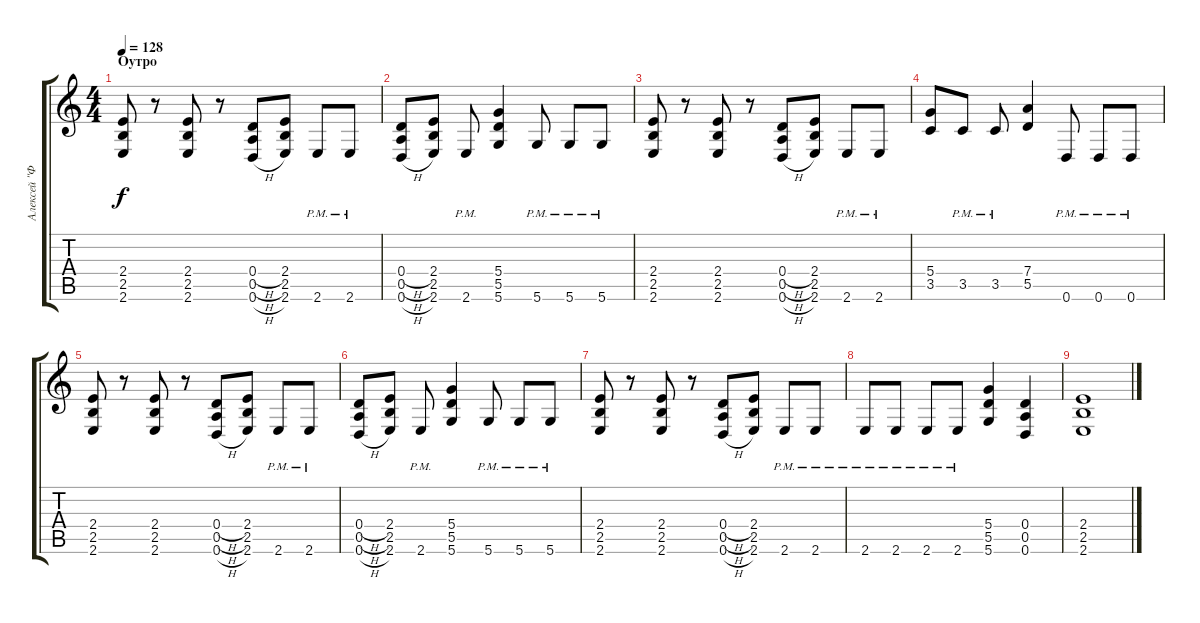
\track ("Алексей \"Феникс\" Аликин" "Алексей \"Ф") {instrument distortionguitar}
\staff {score tabs}
\tuning (E4 B3 G3 D3 A2 D2) {hide}
\ts (4 4)
\section ("" "Оутро")
\tempo 128
\clef g2
\ks c
(2.4 2.5 2.6).8{dy f} r.8 (2.4 2.5 2.6).8 r.8 (0.4{h} 0.5{h} 0.6{h}).8 (2.4 2.5 2.6).8 2.6{pm}.8 2.6{pm}.8 |
(0.4{h} 0.5{h} 0.6{h}).8 (2.4 2.5 2.6).8 2.6{pm}.8 (5.4 5.5 5.6).4 5.6{pm}.8 5.6{pm}.8 5.6{pm}.8 |
(2.4 2.5 2.6).8 r.8 (2.4 2.5 2.6).8 r.8 (0.4{h} 0.5{h} 0.6{h}).8 (2.4 2.5 2.6).8 2.6{pm}.8 2.6{pm}.8 |
(5.4 3.5).8 3.5{pm}.8 3.5{pm}.8 (7.4 5.5).4 0.6{pm}.8 0.6{pm}.8 0.6{pm}.8 |
(2.4 2.5 2.6).8 r.8 (2.4 2.5 2.6).8 r.8 (0.4{h} 0.5{h} 0.6{h}).8 (2.4 2.5 2.6).8 2.6{pm}.8 2.6{pm}.8 |
(0.4{h} 0.5{h} 0.6{h}).8 (2.4 2.5 2.6).8 2.6{pm}.8 (5.4 5.5 5.6).4 5.6{pm}.8 5.6{pm}.8 5.6{pm}.8 |
(2.4 2.5 2.6).8 r.8 (2.4 2.5 2.6).8 r.8 (0.4{h} 0.5{h} 0.6{h}).8 (2.4 2.5 2.6).8 2.6{pm}.8 2.6{pm}.8 |
2.6{pm}.8 2.6{pm}.8 2.6{pm}.8 2.6{pm}.8 (5.4 5.5 5.6).4 (0.4 0.5 0.6).4 |
(2.4 2.5 2.6).1
